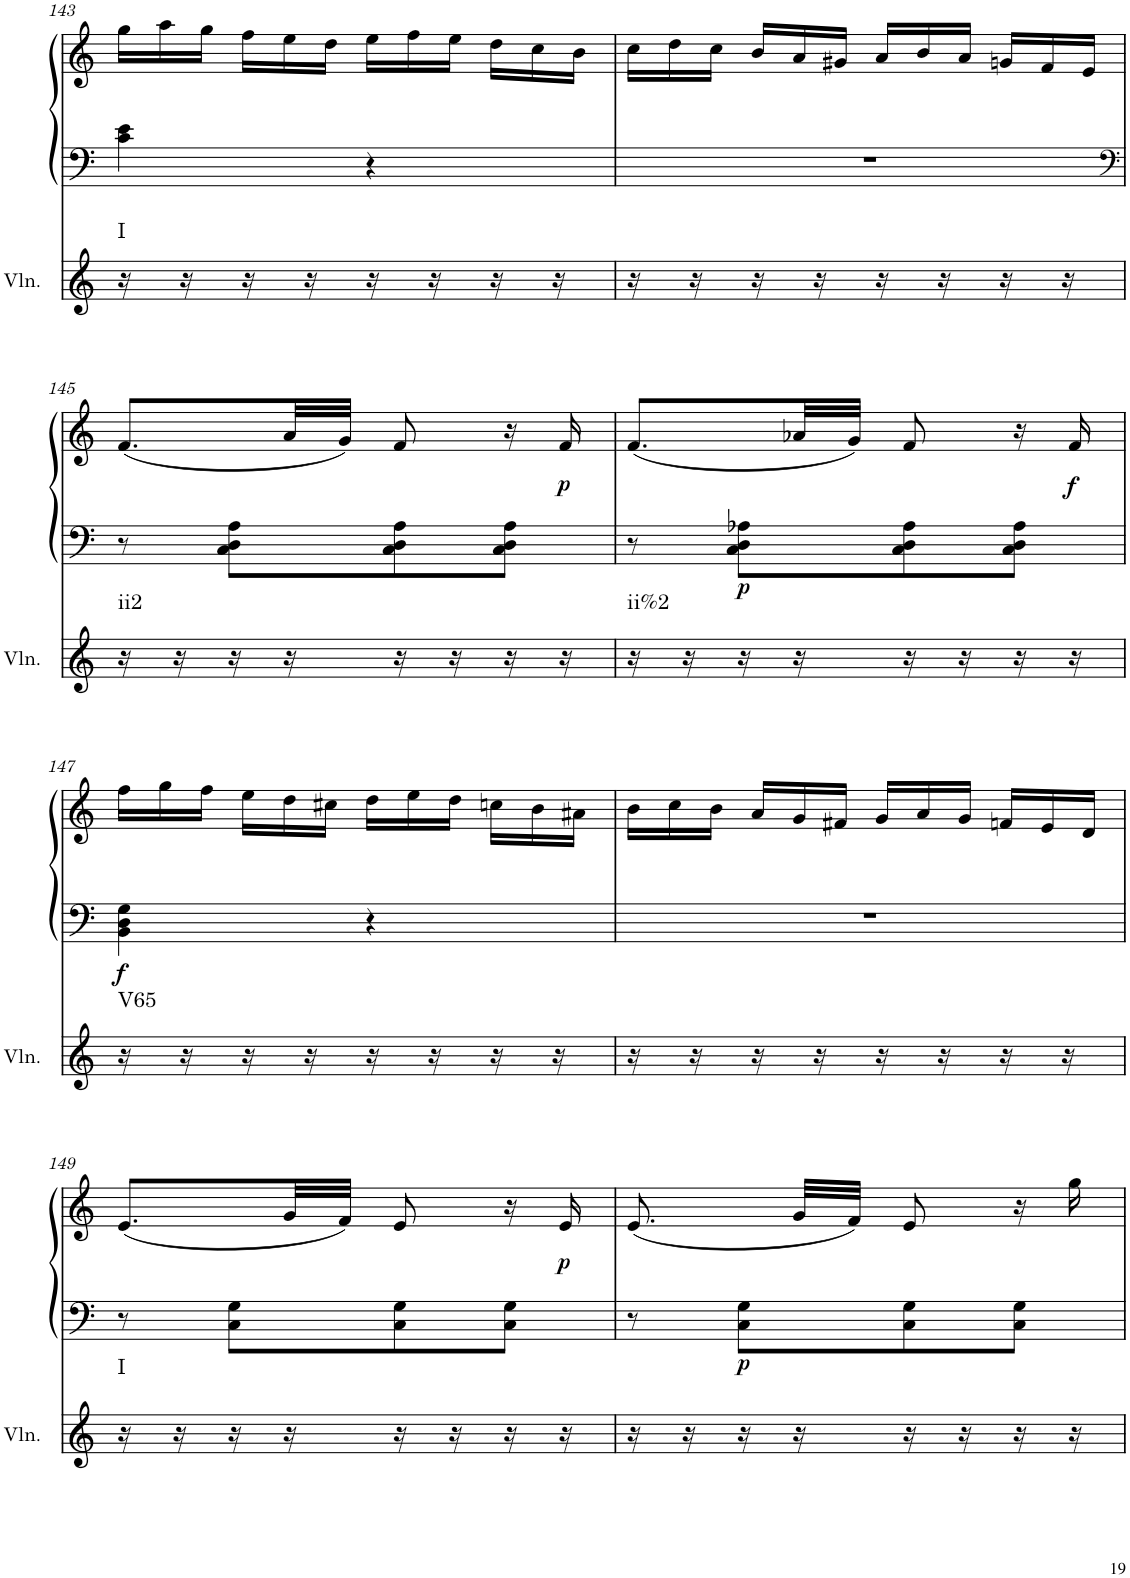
**kern	**harte	**kern	**kern	**dynam
*part2	*part2	*part1	*part1	*part1
*staff3	*	*staff2	*staff1	*staff1/2
*I"Violin	*	*I"Klavier linke Hand	*	*
*I'Vln.	*	*	*	*
!!LO:PB:g=z
*clefG2	*	*clefG2	*clefG2	*
*k[]	*	*k[]	*k[]	*
*M2/4	*	*M2/4	*M2/4	*
*	*	*	*Xbrackettup	*
=143	=143	=143	=143	=143
!	!LO:H:kt=I	!	!	!
16r	N	4c\ 4e\	24gg\LL	.
.	.	.	24aa\	.
16r	.	.	.	.
.	.	.	24gg\JJ	.
16r	.	.	24ff\LL	.
.	.	.	24ee\	.
16r	.	.	.	.
.	.	.	24dd\JJ	.
16r	.	4r	24ee\LL	.
.	.	.	24ff\	.
16r	.	.	.	.
.	.	.	24ee\JJ	.
16r	.	.	24dd\LL	.
.	.	.	24cc\	.
16r	.	.	.	.
.	.	.	24b\JJ	.
=144	=144	=144	=144	=144
16r	.	2r	24cc\LL	.
.	.	.	24dd\	.
16r	.	.	.	.
.	.	.	24cc\JJ	.
16r	.	.	24b/LL	.
.	.	.	24a/	.
16r	.	.	.	.
.	.	.	24g#X/JJ	.
16r	.	.	24a/LL	.
.	.	.	24b/	.
16r	.	.	.	.
.	.	.	24a/JJ	.
16r	.	.	24gn/LL	.
.	.	.	24f/	.
16r	.	.	.	.
.	.	.	24e/JJ	.
!!LO:LB:g=z
=145	=145	=145	=145	=145
*	*	*clefF4	*	*
!	!LO:H:kt=ii2	!	!	!
16r	N	8r	(8.f/L	.
16r	.	.	.	.
16r	.	8C\ 8D\ 8A\L	.	.
16r	.	.	32a/LL	.
.	.	.	32g/JJJ)	.
16r	.	8C\ 8D\ 8A\	8f/	.
16r	.	.	.	.
16r	.	8C\ 8D\ 8A\J	16r	.
!	!	!	!	!LO:DY:b
16r	.	.	16f/	p
=146	=146	=146	=146	=146
!	!LO:H:kt=ii%2	!	!	!
16r	N	8r	(8.f/L	.
16r	.	.	.	.
!	!	!	!	!LO:DY:b=2
16r	.	8C\ 8D\ 8A-X\L	.	p
16r	.	.	32a-X/LL	.
.	.	.	32g/JJJ)	.
16r	.	8C\ 8D\ 8A-\	8f/	.
16r	.	.	.	.
16r	.	8C\ 8D\ 8A-\J	16r	.
!	!	!	!	!LO:DY:b
16r	.	.	16f/	f
!!LO:LB:g=z
=147	=147	=147	=147	=147
!	!LO:H:kt=V65	!	!	!LO:DY:b=2
16r	N	4BB\ 4D\ 4G\	24ff\LL	f
.	.	.	24gg\	.
16r	.	.	.	.
.	.	.	24ff\JJ	.
16r	.	.	24ee\LL	.
.	.	.	24dd\	.
16r	.	.	.	.
.	.	.	24cc#X\JJ	.
16r	.	4r	24dd\LL	.
.	.	.	24ee\	.
16r	.	.	.	.
.	.	.	24dd\JJ	.
16r	.	.	24ccn\LL	.
.	.	.	24b\	.
16r	.	.	.	.
.	.	.	24a#X\JJ	.
=148	=148	=148	=148	=148
16r	.	2r	24b\LL	.
.	.	.	24cc\	.
16r	.	.	.	.
.	.	.	24b\JJ	.
16r	.	.	24a/LL	.
.	.	.	24g/	.
16r	.	.	.	.
.	.	.	24f#X/JJ	.
16r	.	.	24g/LL	.
.	.	.	24a/	.
16r	.	.	.	.
.	.	.	24g/JJ	.
16r	.	.	24fn/LL	.
.	.	.	24e/	.
16r	.	.	.	.
.	.	.	24d/JJ	.
!!LO:LB:g=z
=149	=149	=149	=149	=149
!	!LO:H:kt=I	!	!	!
16r	N	8r	(8.e/L	.
16r	.	.	.	.
16r	.	8C\ 8G\L	.	.
16r	.	.	32g/LL	.
.	.	.	32f/JJJ)	.
16r	.	8C\ 8G\	8e/	.
16r	.	.	.	.
16r	.	8C\ 8G\J	16r	.
!	!	!	!	!LO:DY:b
16r	.	.	16e/	p
=150	=150	=150	=150	=150
16r	.	8r	(8.e/	.
16r	.	.	.	.
!	!	!	!	!LO:DY:b=2
16r	.	8C\ 8G\L	.	p
16r	.	.	32g/LLL	.
.	.	.	32f/JJJ)	.
16r	.	8C\ 8G\	8e/	.
16r	.	.	.	.
16r	.	8C\ 8G\J	16r	.
16r	.	.	16gg\	.
=	=	=	=	=
*-	*-	*-	*-	*-
